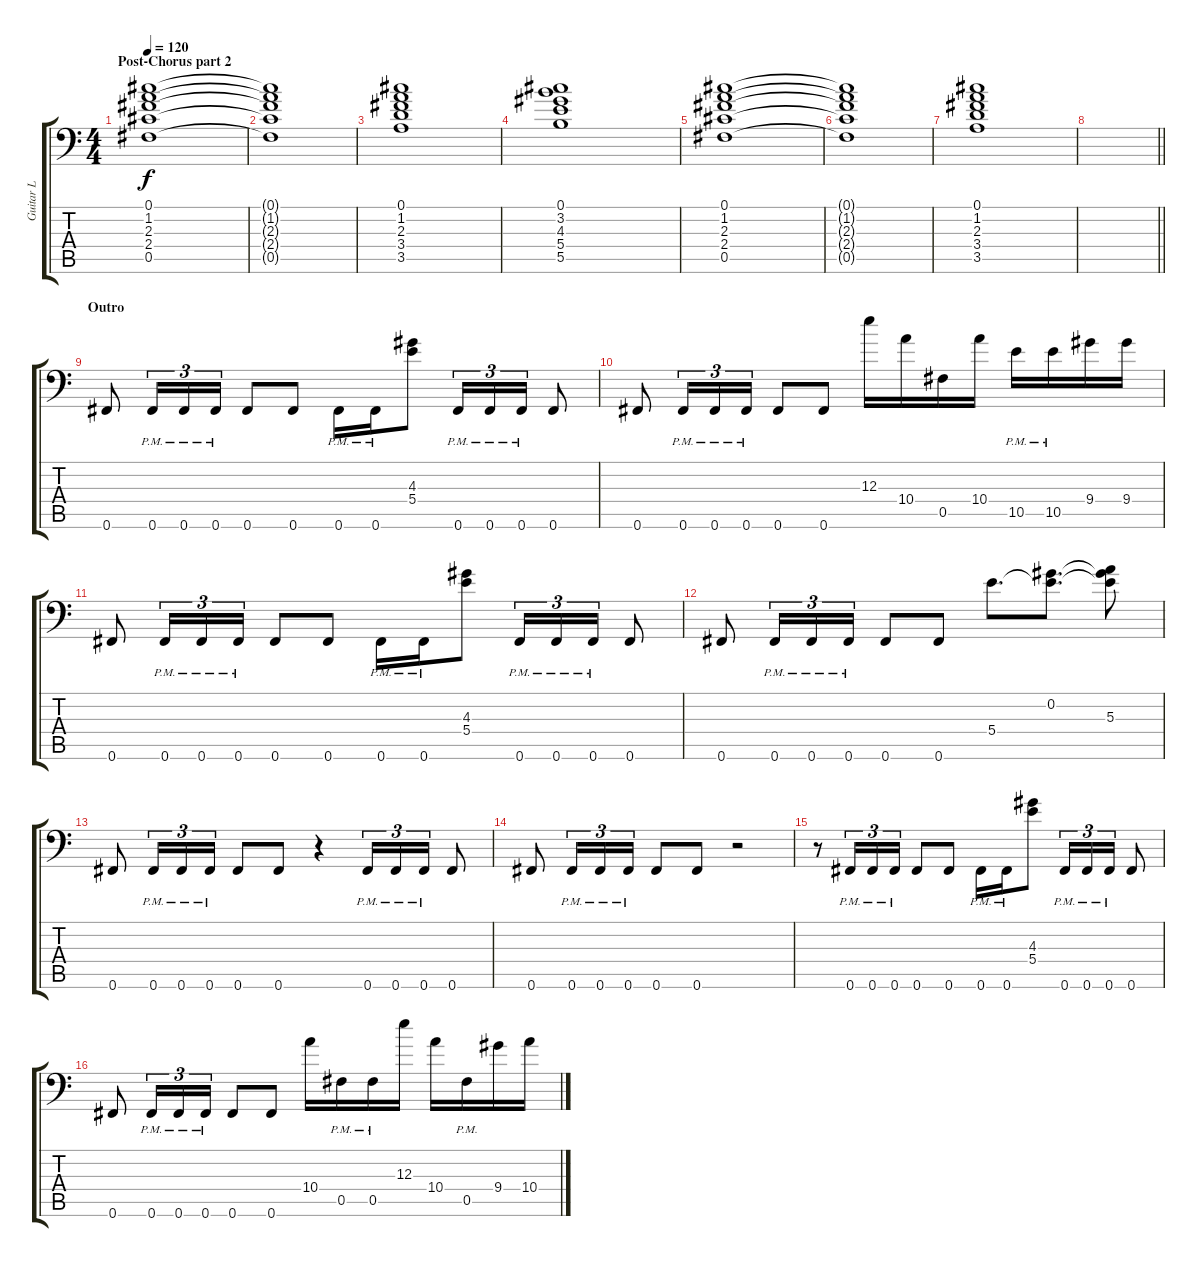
\track ("Guitar L" "Guitar L") {instrument distortionguitar}
\staff {score tabs}
\tuning (Db4 Ab3 E3 B2 Gb2 Gb1) {hide}
\ts (4 4)
\section ("" "Post-Chorus part 2")
\tempo 120
\clef f4
\ks c
(0.1 1.2 2.3 2.4 0.5).1{dy f} |
(0.1{t} 1.2{t} 2.3{t} 2.4{t} 0.5{t}).1 |
(0.1 1.2 2.3 3.4 3.5).1 |
(0.1 3.2 4.3 5.4 5.5).1 |
(0.1 1.2 2.3 2.4 0.5).1 |
(0.1{t} 1.2{t} 2.3{t} 2.4{t} 0.5{t}).1 |
(0.1 1.2 2.3 3.4 3.5).1 |
\barLineRight lightlight
|
\section ("" "Outro")
0.6.8 0.6{pm}.16{tu (3 2)} 0.6{pm}.16{tu (3 2)} 0.6{pm}.16{tu (3 2)} 0.6.8 0.6.8 0.6{pm}.16 0.6{pm}.16 (4.3 5.4).8 0.6{pm}.16{tu (3 2)} 0.6{pm}.16{tu (3 2)} 0.6{pm}.16{tu (3 2)} 0.6.8 |
0.6.8 0.6{pm}.16{tu (3 2)} 0.6{pm}.16{tu (3 2)} 0.6{pm}.16{tu (3 2)} 0.6.8 0.6.8 12.3.16 10.4.16 0.5.16 10.4.16 10.5{pm}.16 10.5{pm}.16 9.4.16 9.4.16 |
0.6.8 0.6{pm}.16{tu (3 2)} 0.6{pm}.16{tu (3 2)} 0.6{pm}.16{tu (3 2)} 0.6.8 0.6.8 0.6{pm}.16 0.6{pm}.16 (4.3 5.4).8 0.6{pm}.16{tu (3 2)} 0.6{pm}.16{tu (3 2)} 0.6{pm}.16{tu (3 2)} 0.6.8 |
0.6.8 0.6{pm}.16{tu (3 2)} 0.6{pm}.16{tu (3 2)} 0.6{pm}.16{tu (3 2)} 0.6.8 0.6.8 5.4.8{d} (0.2 5.4{t}).8{d} (0.2{t} 5.3 5.4{t}).8 |
0.6.8 0.6{pm}.16{tu (3 2)} 0.6{pm}.16{tu (3 2)} 0.6{pm}.16{tu (3 2)} 0.6.8 0.6.8 r.4 0.6{pm}.16{tu (3 2)} 0.6{pm}.16{tu (3 2)} 0.6{pm}.16{tu (3 2)} 0.6.8 |
0.6.8 0.6{pm}.16{tu (3 2)} 0.6{pm}.16{tu (3 2)} 0.6{pm}.16{tu (3 2)} 0.6.8 0.6.8 r.2 |
r.8 0.6{pm}.16{tu (3 2)} 0.6{pm}.16{tu (3 2)} 0.6{pm}.16{tu (3 2)} 0.6.8 0.6.8 0.6{pm}.16 0.6{pm}.16 (4.3 5.4).8 0.6{pm}.16{tu (3 2)} 0.6{pm}.16{tu (3 2)} 0.6{pm}.16{tu (3 2)} 0.6.8 |
0.6.8 0.6{pm}.16{tu (3 2)} 0.6{pm}.16{tu (3 2)} 0.6{pm}.16{tu (3 2)} 0.6.8 0.6.8 10.4.16 0.5{pm}.16 0.5{pm}.16 12.3.16 10.4.16 0.5{pm}.16 9.4.16 10.4.16
